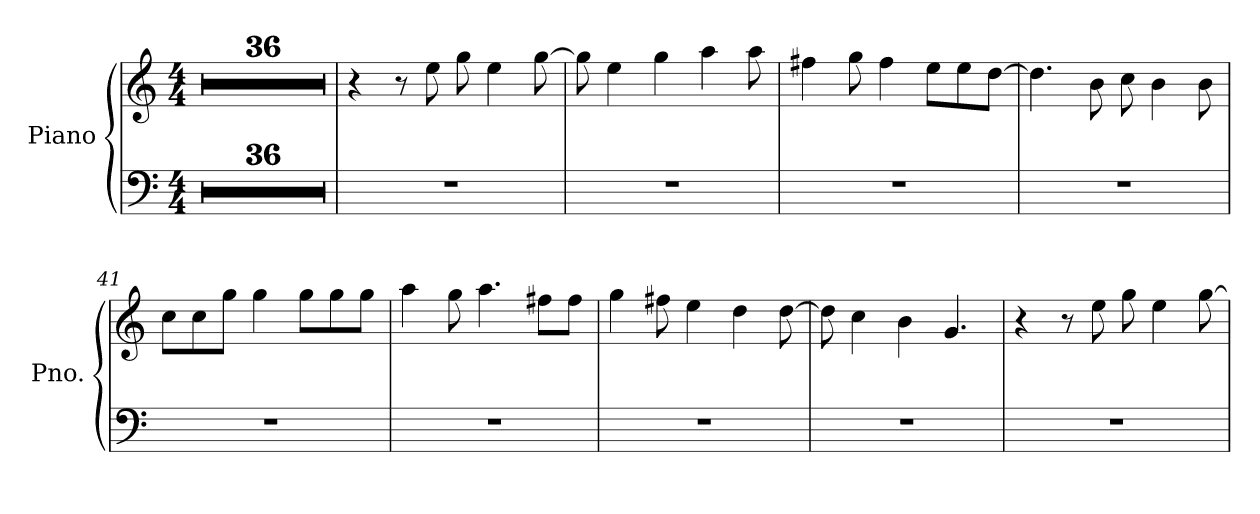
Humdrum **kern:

**kern	**kern
*part1	*part1
*staff2	*staff1
*I"Piano	*
*I'Pno.	*
*clefF4	*clefG2
*k[]	*k[]
*M4/4	*M4/4
*MM192	*MM192
=1	=1
1r	1r
=2	=2
1r	1r
=3	=3
1r	1r
=4	=4
1r	1r
=5	=5
1r	1r
=6	=6
1r	1r
=7	=7
1r	1r
=8	=8
1r	1r
=9	=9
1r	1r
=10	=10
1r	1r
=11	=11
1r	1r
=12	=12
1r	1r
=13	=13
1r	1r
=14	=14
1r	1r
=15	=15
1r	1r
!!LO:LB:g=z
=16	=16
1r	1r
=17	=17
1r	1r
=18	=18
1r	1r
=19	=19
1r	1r
=20	=20
1r	1r
=21	=21
1r	1r
=22	=22
1r	1r
=23	=23
1r	1r
=24	=24
1r	1r
=25	=25
1r	1r
=26	=26
1r	1r
=27	=27
1r	1r
=28	=28
1r	1r
=29	=29
1r	1r
=30	=30
1r	1r
!!LO:LB:g=z
=31	=31
1r	1r
=32	=32
1r	1r
=33	=33
1r	1r
=34	=34
1r	1r
=35	=35
1r	1r
=36	=36
1r	1r
=37	=37
1r	4r
.	8r
.	8ee\
.	8gg\
.	4ee\
.	[8gg\
=38	=38
1r	8gg\]
.	4ee\
.	4gg\
.	4aa\
.	8aa\
=39	=39
1r	4ff#X\
.	8gg\
.	4ff#\
.	8ee\L
.	8ee\
.	[8dd\J
=40	=40
1r	4.dd\]
.	8b\
.	8cc\
.	4b\
.	8b\
!!LO:LB:g=z
=41	=41
1r	8cc\L
.	8cc\
.	8gg\J
.	4gg\
.	8gg\L
.	8gg\
.	8gg\J
=42	=42
1r	4aa\
.	8gg\
.	4.aa\
.	8ff#X\L
.	8ff#\J
=43	=43
1r	4gg\
.	8ff#X\
.	4ee\
.	4dd\
.	[8dd\
=44	=44
1r	8dd\]
.	4cc\
.	4b\
.	4.g/
=45	=45
1r	4r
.	8r
.	8ee\
.	8gg\
.	4ee\
.	[8gg\
=	=
*-	*-
